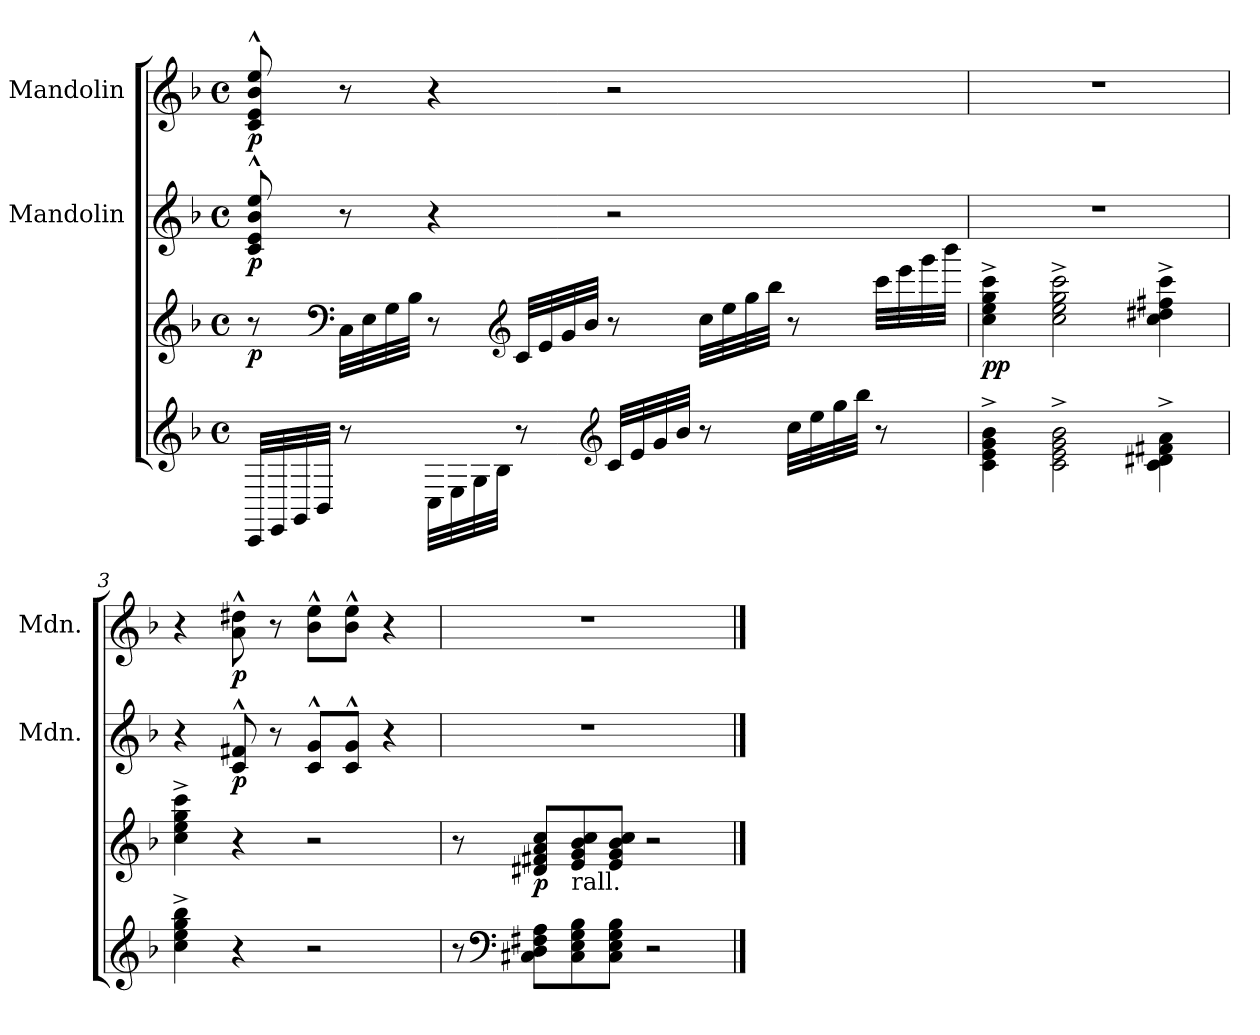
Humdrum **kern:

**kern	**kern	**dynam	**kern	**dynam	**kern	**dynam
*part3	*part3	*part3	*part2	*part2	*part1	*part1
*staff4	*staff3	*staff3/4	*staff2	*staff2	*staff1	*staff1
*	*	*	*I"Mandolin	*	*I"Mandolin	*
*	*	*	*I'Mdn.	*	*I'Mdn.	*
*clefG2	*clefG2	*	*clefG2	*	*clefG2	*
*k[b-]	*k[b-]	*	*k[b-]	*	*k[b-]	*
*M4/4	*M4/4	*	*M4/4	*	*M4/4	*
*met(c)	*met(c)	*	*met(c)	*	*met(c)	*
=1	=1	=1	=1	=1	=1	=1
!	!	!LO:DY:b	!	!LO:DY:b	!	!LO:DY:b
32CC/LLL	8r	p	8c^^/ 8e^^/ 8b-^^/ 8ee^^/	p	8c^^/ 8e^^/ 8b-^^/ 8ee^^/	p
32EE/	.	.	.	.	.	.
32GG/	.	.	.	.	.	.
32BB-/JJJ	.	.	.	.	.	.
*	*clefF4	*	*	*	*	*
8r	32C\LLL	.	8r	.	8r	.
.	32E\	.	.	.	.	.
.	32G\	.	.	.	.	.
.	32B-\JJJ	.	.	.	.	.
32C\LLL	8r	.	4r	.	4r	.
32E\	.	.	.	.	.	.
32G\	.	.	.	.	.	.
32B-\JJJ	.	.	.	.	.	.
*	*clefG2	*	*	*	*	*
8r	32c/LLL	.	.	.	.	.
.	32e/	.	.	.	.	.
.	32g/	.	.	.	.	.
.	32b-/JJJ	.	.	.	.	.
*clefG2	*	*	*	*	*	*
32c/LLL	8r	.	2r	.	2r	.
32e/	.	.	.	.	.	.
32g/	.	.	.	.	.	.
32b-/JJJ	.	.	.	.	.	.
8r	32cc\LLL	.	.	.	.	.
.	32ee\	.	.	.	.	.
.	32gg\	.	.	.	.	.
.	32bb-\JJJ	.	.	.	.	.
32cc\LLL	8r	.	.	.	.	.
32ee\	.	.	.	.	.	.
32gg\	.	.	.	.	.	.
32bb-\JJJ	.	.	.	.	.	.
8r	32ccc\LLL	.	.	.	.	.
.	32eee\	.	.	.	.	.
.	32ggg\	.	.	.	.	.
.	32bbb-\JJJ	.	.	.	.	.
=2	=2	=2	=2	=2	=2	=2
!	!	!LO:DY:b	!	!	!	!
4c^\ 4e^\ 4g^\ 4b-^\	4cc^\ 4ee^\ 4gg^\ 4ccc^\	pp	1r	.	1r	.
2c^\ 2e^\ 2g^\ 2b-^\	2cc^\ 2ee^\ 2gg^\ 2ccc^\	.	.	.	.	.
4c^\ 4d#X^\ 4f#X^\ 4a^\	4cc^\ 4dd#X^\ 4ff#X^\ 4ccc^\	.	.	.	.	.
=3	=3	=3	=3	=3	=3	=3
4cc^\ 4ee^\ 4gg^\ 4bb-^\	4cc^\ 4ee^\ 4gg^\ 4ccc^\	.	4r	.	4r	.
!	!	!	!	!LO:DY:b	!	!LO:DY:b
4r	4r	.	8c^^/ 8f#X^^/	p	8a^^\ 8dd#X^^\	p
.	.	.	8r	.	8r	.
2r	2r	.	8c^^/ 8g^^/L	.	8b-^^\ 8ee^^\L	.
.	.	.	8c^^/ 8g^^/J	.	8b-^^\ 8ee^^\J	.
.	.	.	4r	.	4r	.
=4	=4	=4	=4	=4	=4	=4
8r	8r	.	1r	.	1r	.
*clefF4	*	*	*	*	*	*
!	!	!LO:DY:b	!	!	!	!
8C#X\ 8D\ 8F#X\ 8A\L	8d#X/ 8f#X/ 8a/ 8cc/L	p	.	.	.	.
!	!LO:TX:b:t=rall.	!	!	!	!	!
8C#\ 8E\ 8G\ 8B-\	8e/ 8g/ 8b-/ 8cc/	.	.	.	.	.
8C#\ 8E\ 8G\ 8B-\J	8e/ 8g/ 8b-/ 8cc/J	.	.	.	.	.
2r	2r	.	.	.	.	.
==	==	==	==	==	==	==
*-	*-	*-	*-	*-	*-	*-
